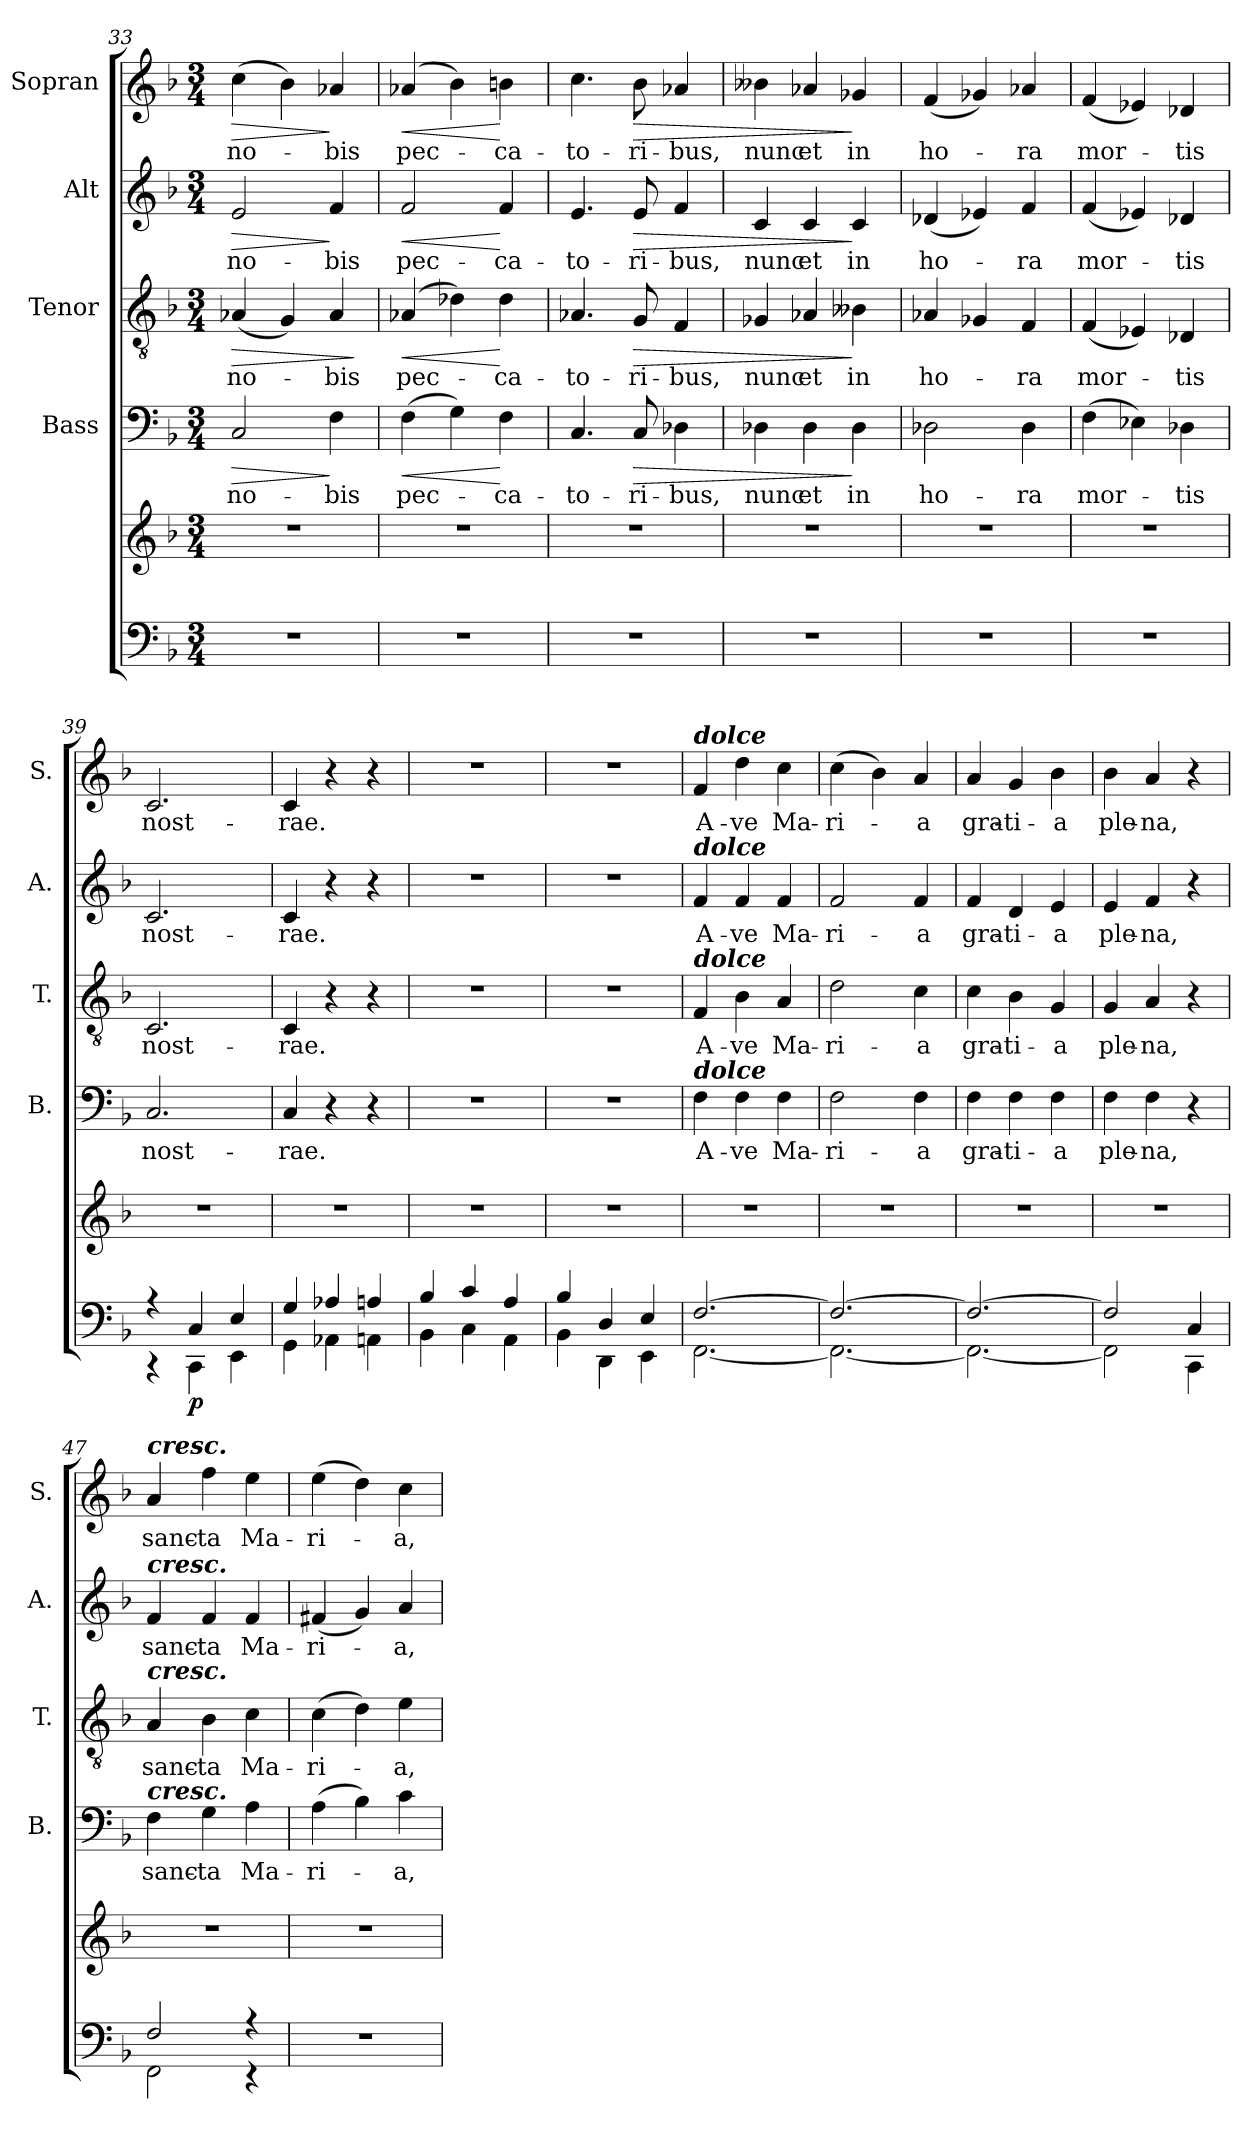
**kern	**kern	**dynam	**kern	**text	**dynam	**kern	**text	**dynam	**kern	**text	**dynam	**kern	**text	**dynam
*part5	*part5	*part5	*part4	*part4	*part4	*part3	*part3	*part3	*part2	*part2	*part2	*part1	*part1	*part1
*staff6	*staff5	*staff5/6	*staff4	*staff4	*staff4	*staff3	*staff3	*staff3	*staff2	*staff2	*staff2	*staff1	*staff1	*staff1
*	*	*	*I"Bass	*	*	*I"Tenor	*	*	*I"Alt	*	*	*I"Sopran	*	*
*	*	*	*I'B.	*	*	*I'T.	*	*	*I'A.	*	*	*I'S.	*	*
*clefF4	*clefG2	*	*clefF4	*	*	*clefGv2	*	*	*clefG2	*	*	*clefG2	*	*
*k[b-]	*k[b-]	*	*k[b-]	*	*	*k[b-]	*	*	*k[b-]	*	*	*k[b-]	*	*
*F:	*F:	*	*F:	*	*	*F:	*	*	*F:	*	*	*F:	*	*
*M3/4	*M3/4	*	*M3/4	*	*	*M3/4	*	*	*M3/4	*	*	*M3/4	*	*
=33	=33	=33	=33	=33	=33	=33	=33	=33	=33	=33	=33	=33	=33	=33
!	!	!	!	!LO:LY:b	!LO:HP:b	!	!LO:LY:b	!LO:HP:b	!	!LO:LY:b	!LO:HP:b	!	!LO:LY:b	!LO:HP:b
2.r	2.r	.	2C/	no-	>	(<4A-X/	no-	>	2e/	no-	>	(>4cc\	no-	>
.	.	.	.	.	.	4G/)	.	.	.	.	.	4b-\)	.	.
!	!	!	!	!LO:LY:b	!	!	!LO:LY:b	!	!	!LO:LY:b	!	!	!LO:LY:b	!
.	.	.	4F\	-bis	]	4A-/	-bis	.	4f/	-bis	]	4a-X/	-bis	]
.	.	.	.	.	.	.	.	]	.	.	.	.	.	.
=34	=34	=34	=34	=34	=34	=34	=34	=34	=34	=34	=34	=34	=34	=34
!	!	!	!	!LO:LY:b	!LO:HP:b	!	!LO:LY:b	!LO:HP:b	!	!LO:LY:b	!LO:HP:b	!	!LO:LY:b	!LO:HP:b
2.r	2.r	.	(>4F\	pec-	<	(4A-X/	pec-	<	2f/	pec-	<	(4a-X/	pec-	<
.	.	.	4G\)	.	.	4d-X\)	.	.	.	.	.	4b-\)	.	.
!	!	!	!	!LO:LY:b	!	!	!LO:LY:b	!	!	!LO:LY:b	!	!	!LO:LY:b	!
.	.	.	4F\	-ca-	[	4d-\	-ca-	[	4f/	-ca-	[	4bn\	-ca-	[
=35	=35	=35	=35	=35	=35	=35	=35	=35	=35	=35	=35	=35	=35	=35
!	!	!	!	!LO:LY:b	!	!	!LO:LY:b	!	!	!LO:LY:b	!	!	!LO:LY:b	!
2.r	2.r	.	4.C/	-to-	.	4.A-X/	-to-	.	4.e/	-to-	.	4.cc\	-to-	.
!	!	!	!	!LO:LY:b	!LO:HP:b	!	!LO:LY:b	!LO:HP:b	!	!LO:LY:b	!LO:HP:b	!	!LO:LY:b	!LO:HP:b
.	.	.	8C/	-ri-	>	8G/	-ri-	>	8e/	-ri-	>	8b-\	-ri-	>
!	!	!	!	!LO:LY:b	!	!	!LO:LY:b	!	!	!LO:LY:b	!	!	!LO:LY:b	!
.	.	.	4D-X\	-bus,	.	4F/	-bus,	.	4f/	-bus,	.	4a-X/	-bus,	.
=36	=36	=36	=36	=36	=36	=36	=36	=36	=36	=36	=36	=36	=36	=36
!	!	!	!	!LO:LY:b	!	!	!LO:LY:b	!	!	!LO:LY:b	!	!	!LO:LY:b	!
2.r	2.r	.	4D-X\	nunc	.	4G-X/	nunc	.	4c/	nunc	.	4b--X\	nunc	.
!	!	!	!	!LO:LY:b	!	!	!LO:LY:b	!	!	!LO:LY:b	!	!	!LO:LY:b	!
.	.	.	4D-\	et	.	4A-X/	et	.	4c/	et	.	4a-X/	et	.
!	!	!	!	!LO:LY:b	!	!	!LO:LY:b	!	!	!LO:LY:b	!	!	!LO:LY:b	!
.	.	.	4D-\	in	]	4B--X\	in	]	4c/	in	]	4g-X/	in	]
=37	=37	=37	=37	=37	=37	=37	=37	=37	=37	=37	=37	=37	=37	=37
!	!	!	!	!LO:LY:b	!	!	!LO:LY:b	!	!	!LO:LY:b	!	!	!LO:LY:b	!
2.r	2.r	.	2D-X\	ho-	.	4A-X/	ho-	.	(<4d-X/	ho-	.	(<4f/	ho-	.
.	.	.	.	.	.	4G-X/	.	.	4e-X/)	.	.	4g-X/)	.	.
!	!	!	!	!LO:LY:b	!	!	!LO:LY:b	!	!	!LO:LY:b	!	!	!LO:LY:b	!
.	.	.	4D-\	-ra	.	4F/	-ra	.	4f/	-ra	.	4a-X/	-ra	.
!!LO:PB:g=z
=38	=38	=38	=38	=38	=38	=38	=38	=38	=38	=38	=38	=38	=38	=38
!	!	!	!	!LO:LY:b	!	!	!LO:LY:b	!	!	!LO:LY:b	!	!	!LO:LY:b	!
2.r	2.r	.	(>4F\	mor-	.	(<4F/	mor-	.	(<4f/	mor-	.	(<4f/	mor-	.
.	.	.	4E-X\)	.	.	4E-X/)	.	.	4e-X/)	.	.	4e-X/)	.	.
!	!	!	!	!LO:LY:b	!	!	!LO:LY:b	!	!	!LO:LY:b	!	!	!LO:LY:b	!
.	.	.	4D-X\	-tis	.	4D-X/	-tis	.	4d-X/	-tis	.	4d-X/	-tis	.
=39	=39	=39	=39	=39	=39	=39	=39	=39	=39	=39	=39	=39	=39	=39
*^	*	*	*	*	*	*	*	*	*	*	*	*	*	*
!	!	!	!	!	!LO:LY:b	!	!	!LO:LY:b	!	!	!LO:LY:b	!	!	!LO:LY:b	!
4r	4r	2.r	.	2.C/	nost-	.	2.C/	nost-	.	2.c/	nost-	.	2.c/	nost-	.
!	!	!	!LO:DY:b=2	!	!	!	!	!	!	!	!	!	!	!	!
4C/	4CC\	.	p	.	.	.	.	.	.	.	.	.	.	.	.
4E/	4EE\	.	.	.	.	.	.	.	.	.	.	.	.	.	.
=40	=40	=40	=40	=40	=40	=40	=40	=40	=40	=40	=40	=40	=40	=40	=40
!	!	!	!	!	!LO:LY:b	!	!	!LO:LY:b	!	!	!LO:LY:b	!	!	!LO:LY:b	!
4G/	4GG\	2.r	.	4C/	-rae.	.	4C/	-rae.	.	4c/	-rae.	.	4c/	-rae.	.
4A-X/	4AA-X\	.	.	4r	.	.	4r	.	.	4r	.	.	4r	.	.
4An/	4AAn\	.	.	4r	.	.	4r	.	.	4r	.	.	4r	.	.
=41	=41	=41	=41	=41	=41	=41	=41	=41	=41	=41	=41	=41	=41	=41	=41
4B-/	4BB-\	2.r	.	2.r	.	.	2.r	.	.	2.r	.	.	2.r	.	.
4c/	4C\	.	.	.	.	.	.	.	.	.	.	.	.	.	.
4A/	4AA\	.	.	.	.	.	.	.	.	.	.	.	.	.	.
=42	=42	=42	=42	=42	=42	=42	=42	=42	=42	=42	=42	=42	=42	=42	=42
4B-/	4BB-\	2.r	.	2.r	.	.	2.r	.	.	2.r	.	.	2.r	.	.
4D/	4DD\	.	.	.	.	.	.	.	.	.	.	.	.	.	.
4E/	4EE\	.	.	.	.	.	.	.	.	.	.	.	.	.	.
=43	=43	=43	=43	=43	=43	=43	=43	=43	=43	=43	=43	=43	=43	=43	=43
!	!	!	!	!	!	!	!	!	!	!	!	!	!LO:TX:a:Bi:t=dolce	!	!
!	!	!	!	!	!	!	!	!	!	!LO:TX:a:Bi:t=dolce	!	!	!	!	!
!	!	!	!	!	!	!	!LO:TX:a:Bi:t=dolce	!	!	!	!	!	!	!	!
!	!	!	!	!LO:TX:a:Bi:t=dolce	!	!	!	!	!	!	!	!	!	!	!
!	!	!	!	!	!LO:LY:b	!	!	!LO:LY:b	!	!	!LO:LY:b	!	!	!LO:LY:b	!
[>2.F/	[<2.FF\	2.r	.	4F\	A-	.	4F/	A-	.	4f/	A-	.	4f/	A-	.
!	!	!	!	!	!LO:LY:b	!	!	!LO:LY:b	!	!	!LO:LY:b	!	!	!LO:LY:b	!
.	.	.	.	4F\	-ve	.	4B-\	-ve	.	4f/	-ve	.	4dd\	-ve	.
!	!	!	!	!	!LO:LY:b	!	!	!LO:LY:b	!	!	!LO:LY:b	!	!	!LO:LY:b	!
.	.	.	.	4F\	Ma-	.	4A/	Ma-	.	4f/	Ma-	.	4cc\	Ma-	.
!!LO:LB:g=z
=44	=44	=44	=44	=44	=44	=44	=44	=44	=44	=44	=44	=44	=44	=44	=44
!	!	!	!	!	!LO:LY:b	!	!	!LO:LY:b	!	!	!LO:LY:b	!	!	!LO:LY:b	!
2.F/_	2.FF\_	2.r	.	2F\	-ri-	.	2d\	-ri-	.	2f/	-ri-	.	(>4cc\	-ri-	.
.	.	.	.	.	.	.	.	.	.	.	.	.	4b-\)	.	.
!	!	!	!	!	!LO:LY:b	!	!	!LO:LY:b	!	!	!LO:LY:b	!	!	!LO:LY:b	!
.	.	.	.	4F\	-a	.	4c\	-a	.	4f/	-a	.	4a/	-a	.
=45	=45	=45	=45	=45	=45	=45	=45	=45	=45	=45	=45	=45	=45	=45	=45
!	!	!	!	!	!LO:LY:b	!	!	!LO:LY:b	!	!	!LO:LY:b	!	!	!LO:LY:b	!
2.F/_	2.FF\_	2.r	.	4F\	gra-	.	4c\	gra-	.	4f/	gra-	.	4a/	gra-	.
!	!	!	!	!	!LO:LY:b	!	!	!LO:LY:b	!	!	!LO:LY:b	!	!	!LO:LY:b	!
.	.	.	.	4F\	-ti-	.	4B-\	-ti-	.	4d/	-ti-	.	4g/	-ti-	.
!	!	!	!	!	!LO:LY:b	!	!	!LO:LY:b	!	!	!LO:LY:b	!	!	!LO:LY:b	!
.	.	.	.	4F\	-a	.	4G/	-a	.	4e/	-a	.	4b-\	-a	.
=46	=46	=46	=46	=46	=46	=46	=46	=46	=46	=46	=46	=46	=46	=46	=46
!	!	!	!	!	!LO:LY:b	!	!	!LO:LY:b	!	!	!LO:LY:b	!	!	!LO:LY:b	!
2F/]	2FF\]	2.r	.	4F\	ple-	.	4G/	ple-	.	4e/	ple-	.	4b-\	ple-	.
!	!	!	!	!	!LO:LY:b	!	!	!LO:LY:b	!	!	!LO:LY:b	!	!	!LO:LY:b	!
.	.	.	.	4F\	-na,	.	4A/	-na,	.	4f/	-na,	.	4a/	-na,	.
4C/	4CC\	.	.	4r	.	.	4r	.	.	4r	.	.	4r	.	.
=47	=47	=47	=47	=47	=47	=47	=47	=47	=47	=47	=47	=47	=47	=47	=47
!	!	!	!	!	!	!	!	!	!	!	!	!	!LO:TX:a:Bi:t=cresc.	!	!
!	!	!	!	!	!	!	!	!	!	!LO:TX:a:Bi:t=cresc.	!	!	!	!	!
!	!	!	!	!	!	!	!LO:TX:a:Bi:t=cresc.	!	!	!	!	!	!	!	!
!	!	!	!	!LO:TX:a:Bi:t=cresc.	!	!	!	!	!	!	!	!	!	!	!
!	!	!	!	!	!LO:LY:b	!	!	!LO:LY:b	!	!	!LO:LY:b	!	!	!LO:LY:b	!
2F/	2FF\	2.r	.	4F\	sanc-	.	4A/	sanc-	.	4f/	sanc-	.	4a/	sanc-	.
!	!	!	!	!	!LO:LY:b	!	!	!LO:LY:b	!	!	!LO:LY:b	!	!	!LO:LY:b	!
.	.	.	.	4G\	-ta	.	4B-\	-ta	.	4f/	-ta	.	4ff\	-ta	.
!	!	!	!	!	!LO:LY:b	!	!	!LO:LY:b	!	!	!LO:LY:b	!	!	!LO:LY:b	!
4r	4r	.	.	4A\	Ma-	.	4c\	Ma-	.	4f/	Ma-	.	4ee\	Ma-	.
=48	=48	=48	=48	=48	=48	=48	=48	=48	=48	=48	=48	=48	=48	=48	=48
!	!	!	!	!	!LO:LY:b	!	!	!LO:LY:b	!	!	!LO:LY:b	!	!	!LO:LY:b	!
*v	*v	*	*	*	*	*	*	*	*	*	*	*	*	*	*
2.r	2.r	.	(>4A\	-ri-	.	(>4c\	-ri-	.	(<4f#X/	-ri-	.	(>4ee\	-ri-	.
.	.	.	4B-\)	.	.	4d\)	.	.	4g/)	.	.	4dd\)	.	.
!	!	!	!	!LO:LY:b	!	!	!LO:LY:b	!	!	!LO:LY:b	!	!	!LO:LY:b	!
.	.	.	4c\	-a,	.	4e\	-a,	.	4a/	-a,	.	4cc\	-a,	.
=	=	=	=	=	=	=	=	=	=	=	=	=	=	=
*-	*-	*-	*-	*-	*-	*-	*-	*-	*-	*-	*-	*-	*-	*-
